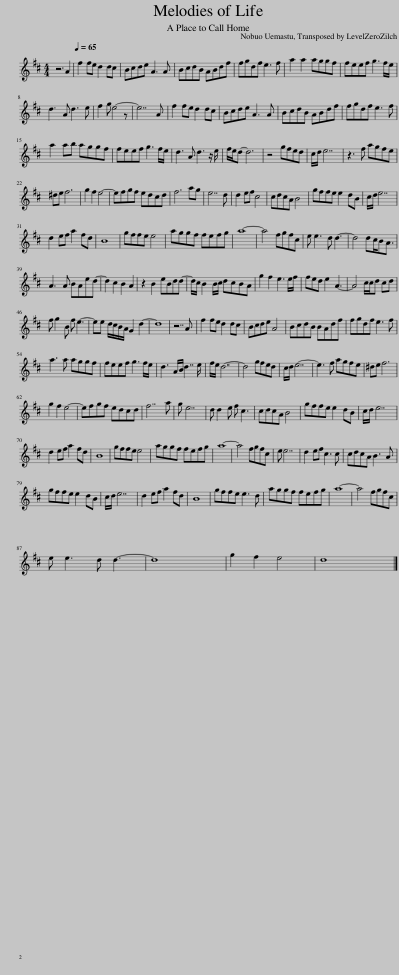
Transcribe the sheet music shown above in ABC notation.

X:1
L:1/8
M:4/4
I:linebreak $
K:D
V:1 treble
V:1
 z6 A2 |[Q:1/4=65] f2 fe d2 dc | Bcde A3 A | BcdB ABdf | fgdf e3 f | %5
 a2 a2 aggf | feef g3 f/e/ |$ d3 A d3 e | f2 g e4- z | e7 A | %10
 f2 fe d2 dc | Bcde A3 A | BcdB ABdf | fgdf e3 f |$ a2 ab aggf | %15
 feef g3 f/e/ | d3 A d3 z/ e/ | f/e/d- d6 | z4 gfed | c/d/ e7 | %20
 z3 f agfe |$ ^de f6 | g2 f2 e4- | efgf edcd | f6 ag | %25
 e7 d | d2 ef c4 | cdcA B4 | gffe e2 dB | c/d/ e7 |$ %30
 d2 ef a2 fd | B8 | gffe e4 | aggf fefg | a8- | %35
 a4 fgfc | e e3 d d3- | d4 dc/BA3/2 |$ A3 A BAed- | d2 c2 B2 A2 | %40
 z2 B2 eBdd- | d/c/ B2 B/c/ dcBA | g2 f2 e3 e/f/ | fed e2 A3- | A4 c/c/d cd |$ %45
 f g2 B f e3- | ee d/c/B/A/ G2 d2- | d8 | z7 A | f2 fe d2 dc | %50
 Bcde A4 | BcdB BAdf | fgdf e3 f |$ a3 a aggf | feef g3 f/e/ | %55
 d3 A/B/ d7/2 e/ | f/e/ d7- | d4 gfed | c/d/ e7- | e3 f agfe | %60
 ^de f6 |$ g2 f2 e4- | efgf edcd | f7 a | g e7 | %65
 d d2 e f c3 | cdcA B4 | gffe e2 dB | c/d/ e7 |$ d2 ef a2 fd | %70
 B8 | gffe e4 | aggf fefg | a8- | a4 fgfc | %75
 e e7 | d2 ef c3 c | cdcA B3 A |$ gffe e2 dB | c/d/ e7 | %80
 d2 ef a2 fd | B8 | gffe e3 d | aggf fefg | a8- | %85
 a4 fgfc |$ e e3 d d3- | d8 | g2 f2 e4 | d8 |] %90
